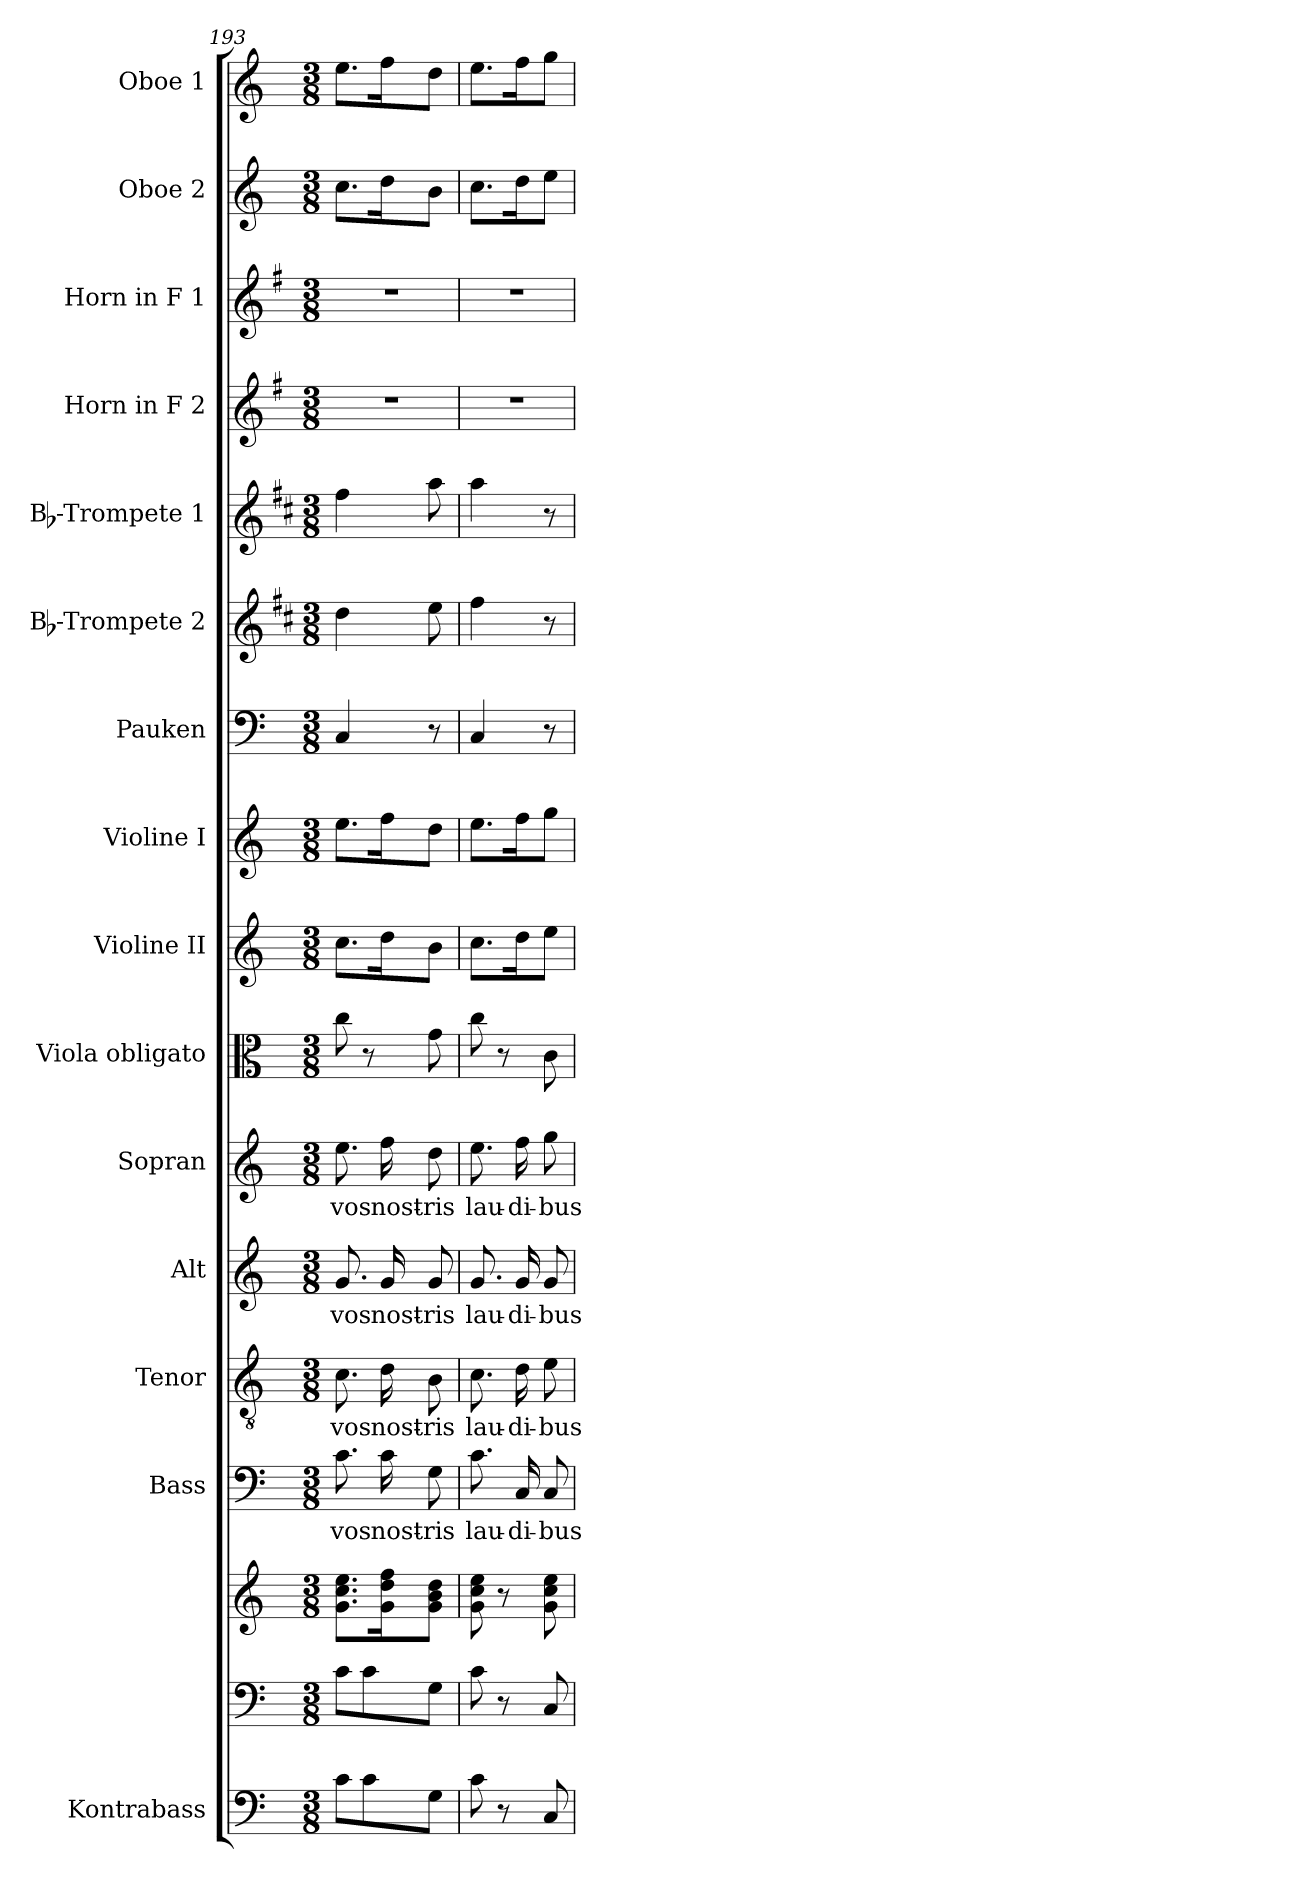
**kern	**kern	**kern	**kern	**text	**kern	**text	**kern	**text	**kern	**text	**kern	**kern	**kern	**kern	**kern	**kern	**kern	**kern	**kern	**kern
*part16	*part15	*part15	*part14	*part14	*part13	*part13	*part12	*part12	*part11	*part11	*part10	*part9	*part8	*part7	*part6	*part5	*part4	*part3	*part2	*part1
*staff17	*staff16	*staff15	*staff14	*staff14	*staff13	*staff13	*staff12	*staff12	*staff11	*staff11	*staff10	*staff9	*staff8	*staff7	*staff6	*staff5	*staff4	*staff3	*staff2	*staff1
*I"Kontrabass	*	*	*I"Bass	*	*I"Tenor	*	*I"Alt	*	*I"Sopran	*	*I"Viola obligato	*I"Violine II	*I"Violine I	*I"Pauken	*I"Bb-Trompete 2	*I"Bb-Trompete 1	*I"Horn in F 2	*I"Horn in F 1	*I"Oboe 2	*I"Oboe 1
*I'Kb.	*	*	*I'B.	*	*I'T.	*	*I'A.	*	*I'S.	*	*I'Vla.	*I'Vl. II	*I'Vl. I	*I'Pk.	*I'Bb Trp. 2	*I'Bb Trp. 1	*	*	*I'Ob. 2	*I'Ob. 1
*clefF4	*clefF4	*clefG2	*clefF4	*	*clefGv2	*	*clefG2	*	*clefG2	*	*clefC3	*clefG2	*clefG2	*clefF4	*clefG2	*clefG2	*clefG2	*clefG2	*clefG2	*clefG2
*ITrd7c12	*	*	*	*	*	*	*	*	*	*	*	*	*	*	*ITrd1c2	*ITrd1c2	*ITrd4c7	*ITrd4c7	*	*
*k[]	*k[]	*k[]	*k[]	*	*k[]	*	*k[]	*	*k[]	*	*k[]	*k[]	*k[]	*k[]	*k[]	*k[]	*k[]	*k[]	*k[]	*k[]
*C:	*C:	*C:	*C:	*	*C:	*	*C:	*	*C:	*	*C:	*C:	*C:	*C:	*C:	*C:	*C:	*C:	*C:	*C:
*M3/8	*M3/8	*M3/8	*M3/8	*	*M3/8	*	*M3/8	*	*M3/8	*	*M3/8	*M3/8	*M3/8	*M3/8	*M3/8	*M3/8	*M3/8	*M3/8	*M3/8	*M3/8
=193	=193	=193	=193	=193	=193	=193	=193	=193	=193	=193	=193	=193	=193	=193	=193	=193	=193	=193	=193	=193
!	!	!	!	!LO:LY:b	!	!LO:LY:b	!	!LO:LY:b	!	!LO:LY:b	!	!	!	!	!	!	!	!	!	!
8C\L	8c\L	8.g\ 8.cc\ 8.ee\L	8.c\	vos	8.c\	vos	8.g/	vos	8.ee\	vos	8cc\	8.cc\L	8.ee\L	4C/	4cc\	4ee\	4.r	4.r	8.cc\L	8.ee\L
8C\	8c\	.	.	.	.	.	.	.	.	.	8r	.	.	.	.	.	.	.	.	.
!	!	!	!	!LO:LY:b	!	!LO:LY:b	!	!LO:LY:b	!	!LO:LY:b	!	!	!	!	!	!	!	!	!	!
.	.	16g\ 16dd\ 16ff\k	16c\	nost-	16d\	nost-	16g/	nost-	16ff\	nost-	.	16dd\k	16ff\k	.	.	.	.	.	16dd\k	16ff\k
!	!	!	!	!LO:LY:b	!	!LO:LY:b	!	!LO:LY:b	!	!LO:LY:b	!	!	!	!	!	!	!	!	!	!
8GG\J	8G\J	8g\ 8b\ 8dd\J	8G\	-ris	8B\	-ris	8g/	-ris	8dd\	-ris	8g\	8b\J	8dd\J	8r	8dd\	8gg\	.	.	8b\J	8dd\J
=194	=194	=194	=194	=194	=194	=194	=194	=194	=194	=194	=194	=194	=194	=194	=194	=194	=194	=194	=194	=194
!	!	!	!	!LO:LY:b	!	!LO:LY:b	!	!LO:LY:b	!	!LO:LY:b	!	!	!	!	!	!	!	!	!	!
8C\	8c\	8g\ 8cc\ 8ee\	8.c\	lau-	8.c\	lau-	8.g/	lau-	8.ee\	lau-	8cc\	8.cc\L	8.ee\L	4C/	4ee\	4gg\	4.r	4.r	8.cc\L	8.ee\L
8r	8r	8r	.	.	.	.	.	.	.	.	8r	.	.	.	.	.	.	.	.	.
!	!	!	!	!LO:LY:b	!	!LO:LY:b	!	!LO:LY:b	!	!LO:LY:b	!	!	!	!	!	!	!	!	!	!
.	.	.	16C/	-di-	16d\	-di-	16g/	-di-	16ff\	-di-	.	16dd\k	16ff\k	.	.	.	.	.	16dd\k	16ff\k
!	!	!	!	!LO:LY:b	!	!LO:LY:b	!	!LO:LY:b	!	!LO:LY:b	!	!	!	!	!	!	!	!	!	!
8CC/	8C/	8g\ 8cc\ 8ee\	8C/	-bus	8e\	-bus	8g/	-bus	8gg\	-bus	8c\	8ee\J	8gg\J	8r	8r	8r	.	.	8ee\J	8gg\J
=	=	=	=	=	=	=	=	=	=	=	=	=	=	=	=	=	=	=	=	=
*-	*-	*-	*-	*-	*-	*-	*-	*-	*-	*-	*-	*-	*-	*-	*-	*-	*-	*-	*-	*-
